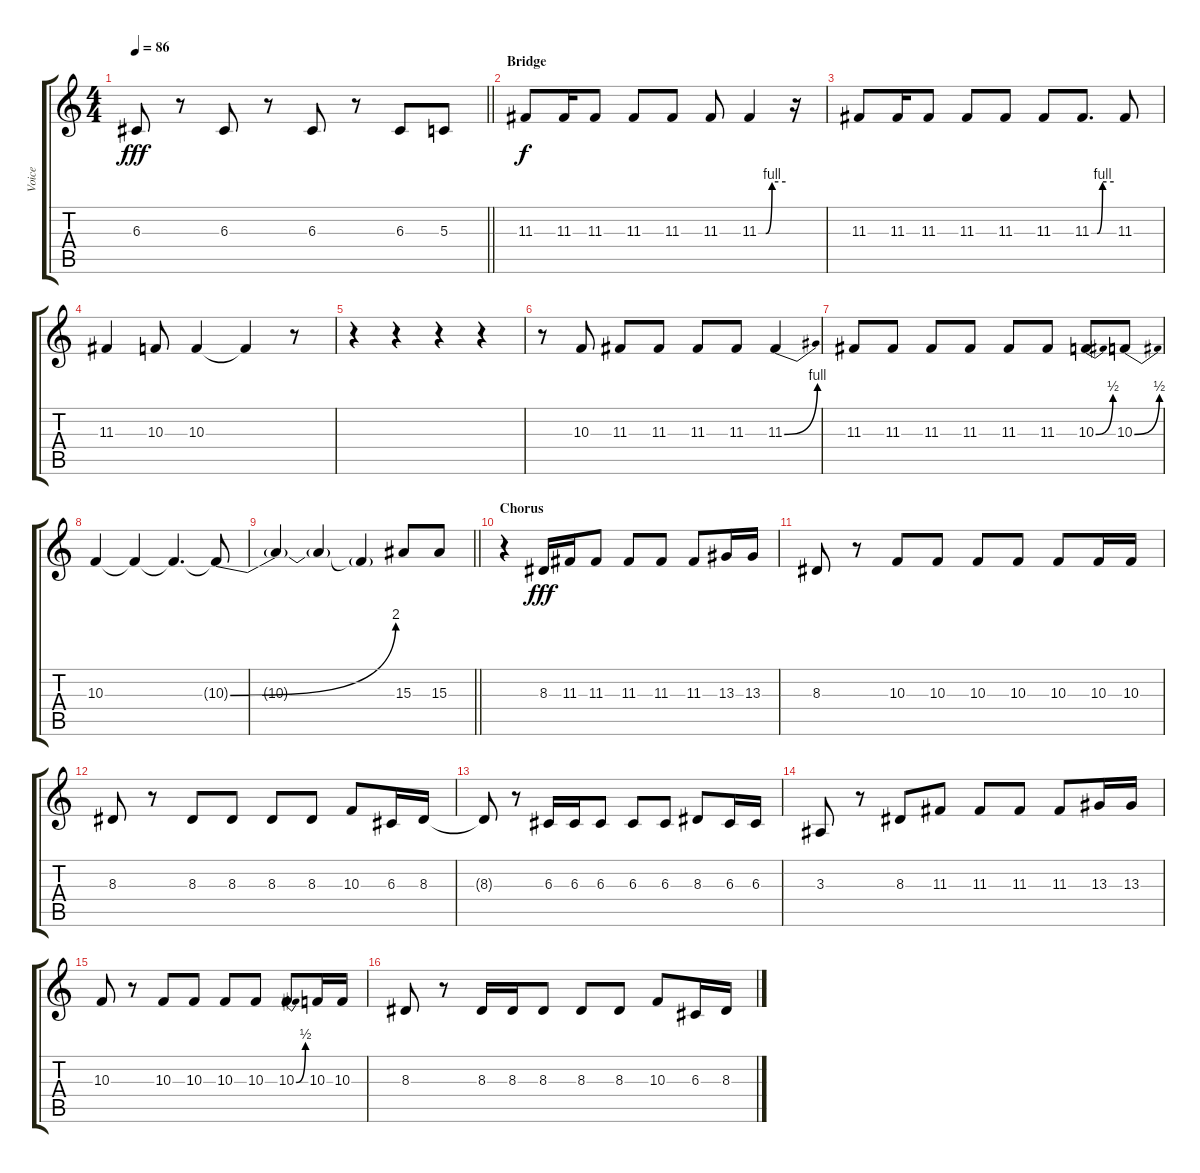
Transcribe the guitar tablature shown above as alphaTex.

\track ("Voice" "Voice") {instrument oboe}
\staff {score tabs}
\tuning (E4 B3 G3 D3 A2 E2) {hide}
\ts (4 4)
\tempo 86
\clef g2
\barLineRight lightlight
\ks c
6.3.8{dy fff} r.8 6.3.8 r.8 6.3.8 r.8 6.3.8 5.3.8 |
\section ("" "Bridge")
11.3.8{dy f} 11.3.16 11.3.8 11.3.8 11.3.8 11.3.8 11.3{be (custom 0 0 16 0 30 4 60 4)}.4 r.16 |
11.3.8 11.3.16 11.3.8 11.3.8 11.3.8 11.3.8 11.3{be (custom 0 0 15 0 30 4 60 4)}.8{d} 11.3.8 |
11.3.4 10.3.8 10.3.4 10.3{t}.4 r.8 |
r.4 r.4 r.4 r.4 |
r.8 10.3.8 11.3.8 11.3.8 11.3.8 11.3.8 11.3{be (bend 0 0 60 4)}.4 |
11.3.8 11.3.8 11.3.8 11.3.8 11.3.8 11.3.8 10.3{be (bend 0 0 60 2)}.8 10.3{be (bend 0 0 60 2)}.8 |
10.3.4 10.3{t}.4 10.3{t}.4{d} 10.3{be (bend 0 0 60 8) t}.8 |
\barLineRight lightlight
10.3{t}.4 10.3{t}.4 10.3{t}.4 15.3.8 15.3.8 |
\section ("" "Chorus")
r.4 8.3.16{dy fff} 11.3.16 11.3.8 11.3.8 11.3.8 11.3.8 13.3.16 13.3.16 |
8.3.8 r.8 10.3.8 10.3.8 10.3.8 10.3.8 10.3.8 10.3.16 10.3.16 |
8.3.8 r.8 8.3.8 8.3.8 8.3.8 8.3.8 10.3.8 6.3.16 8.3.16 |
8.3{t}.8 r.8 6.3.16 6.3.16 6.3.8 6.3.8 6.3.8 8.3.8 6.3.16 6.3.16 |
3.3.8 r.8 8.3.8 11.3.8 11.3.8 11.3.8 11.3.8 13.3.16 13.3.16 |
10.3.8 r.8 10.3.8 10.3.8 10.3.8 10.3.8 10.3{be (bend 0 0 60 2)}.8 10.3.16 10.3.16 |
8.3.8 r.8 8.3.16 8.3.16 8.3.8 8.3.8 8.3.8 10.3.8 6.3.16 8.3.16
